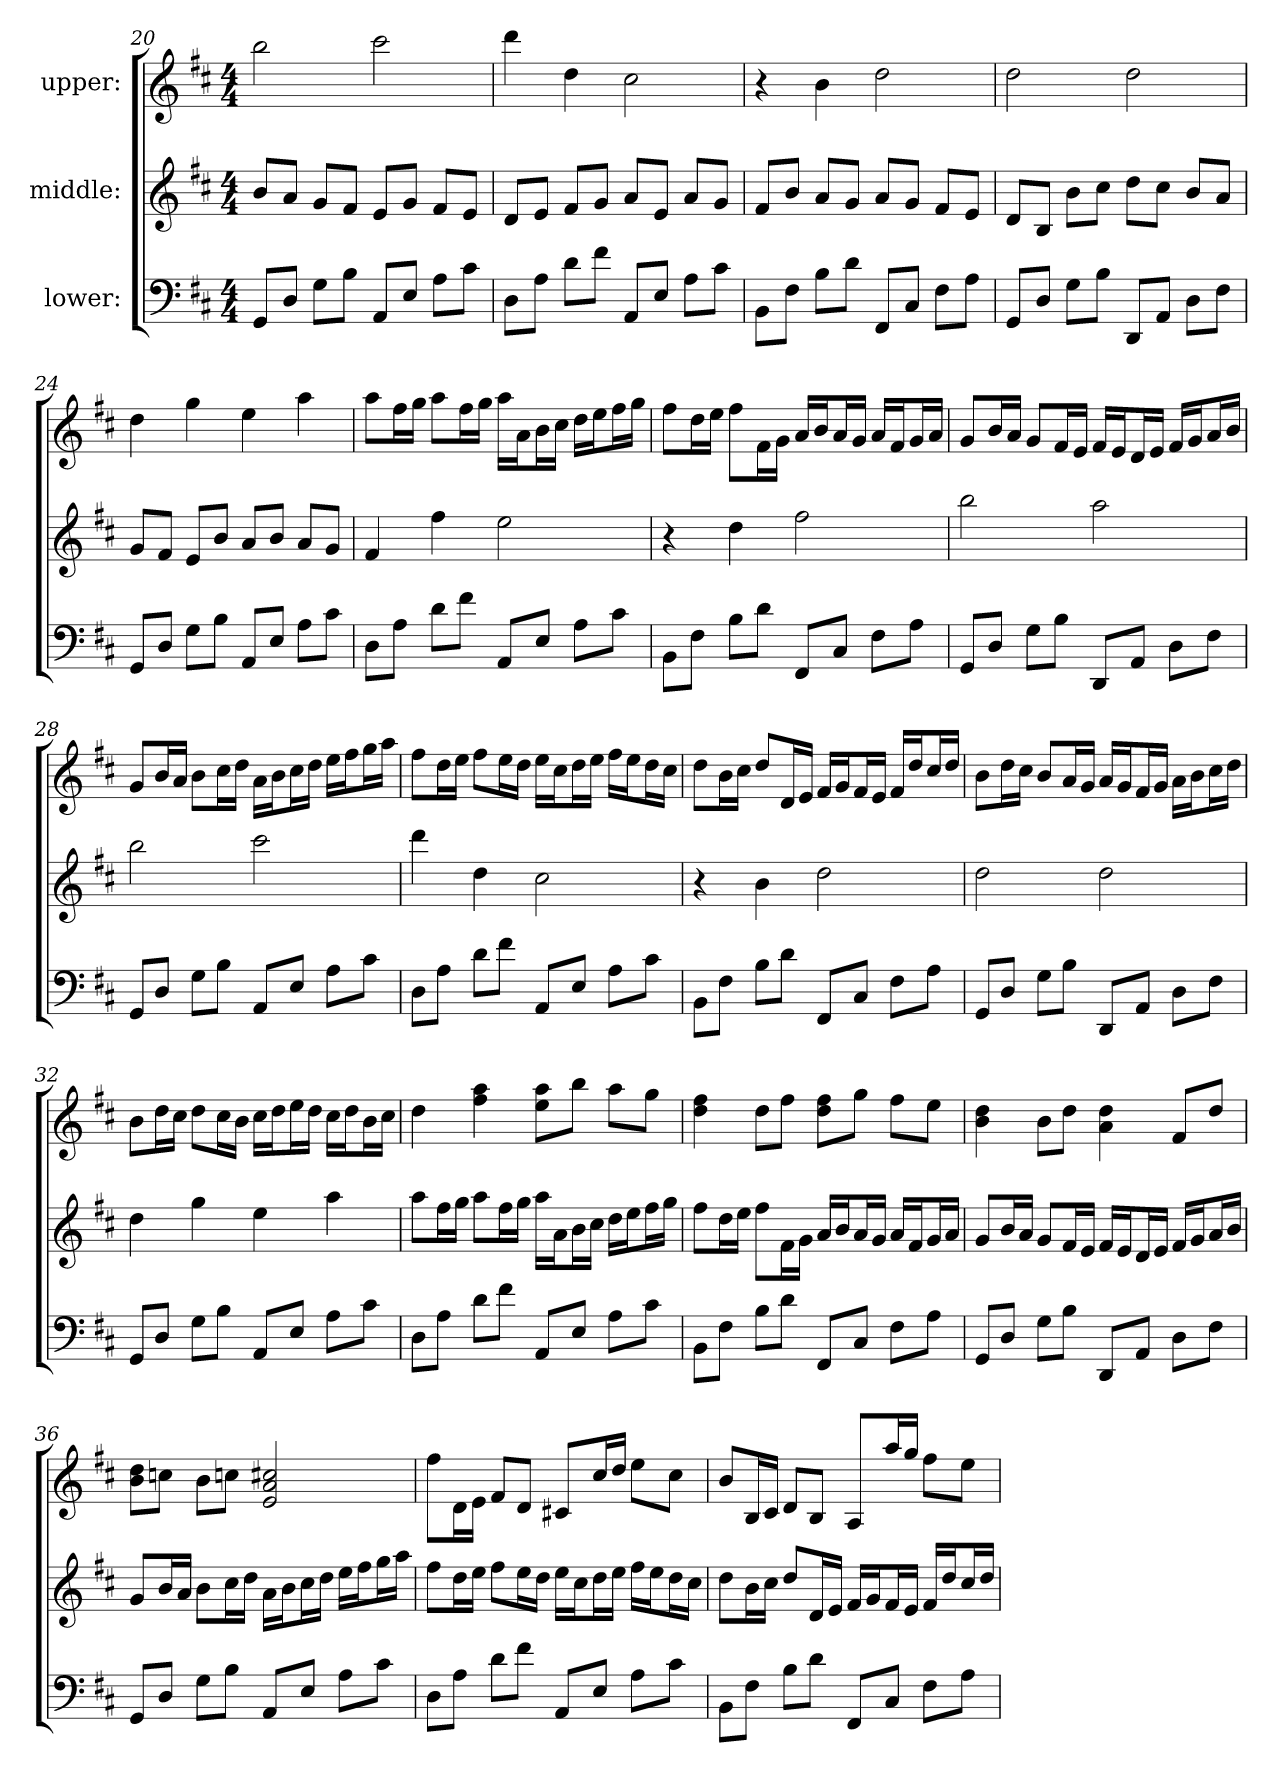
**kern	**kern	**kern
*part3	*part2	*part1
*staff3	*staff2	*staff1
*I"lower:	*I"middle:	*I"upper:
*clefF4	*clefG2	*clefG2
*k[f#c#]	*k[f#c#]	*k[f#c#]
*D:	*D:	*D:
*M4/4	*M4/4	*M4/4
=20	=20	=20
8GG/L	8b/L	2bb
8D/J	8a/J	.
8G\L	8g/L	.
8B\J	8f#/J	.
8AA/L	8e/L	2ccc#
8E/J	8g/J	.
8A\L	8f#/L	.
8c#\J	8e/J	.
=21	=21	=21
8D\L	8d/L	4ddd
8A\J	8e/J	.
8d\L	8f#/L	4dd
8f#\J	8g/J	.
8AA/L	8a/L	2cc#
8E/J	8e/J	.
8A\L	8a/L	.
8c#\J	8g/J	.
=22	=22	=22
8BB\L	8f#/L	4r
8F#\J	8b/J	.
8B\L	8a/L	4b
8d\J	8g/J	.
8FF#/L	8a/L	2dd
8C#/J	8g/J	.
8F#\L	8f#/L	.
8A\J	8e/J	.
=23	=23	=23
8GG/L	8d/L	2dd
8D/J	8B/J	.
8G\L	8b\L	.
8B\J	8cc#\J	.
8DD/L	8dd\L	2dd
8AA/J	8cc#\J	.
8D\L	8b/L	.
8F#\J	8a/J	.
=24	=24	=24
8GG/L	8g/L	4dd
8D/J	8f#/J	.
8G\L	8e/L	4gg
8B\J	8b/J	.
8AA/L	8a/L	4ee
8E/J	8b/J	.
8A\L	8a/L	4aa
8c#\J	8g/J	.
=25	=25	=25
8D\L	4f#	8aa\L
8A\J	.	16ff#\L
.	.	16gg\JJ
8d\L	4ff#	8aa\L
8f#\J	.	16ff#\L
.	.	16gg\JJ
8AA/L	2ee	16aa\LL
.	.	16a\J
8E/J	.	16b\L
.	.	16cc#\JJ
8A\L	.	16dd\LL
.	.	16ee\J
8c#\J	.	16ff#\L
.	.	16gg\JJ
=26	=26	=26
8BB\L	4r	8ff#\L
8F#\J	.	16dd\L
.	.	16ee\JJ
8B\L	4dd	8ff#\L
8d\J	.	16f#\L
.	.	16g\JJ
8FF#/L	2ff#	16a/LL
.	.	16b/J
8C#/J	.	16a/L
.	.	16g/JJ
8F#\L	.	16a/LL
.	.	16f#/J
8A\J	.	16g/L
.	.	16a/JJ
=27	=27	=27
8GG/L	2bb	8g/L
8D/J	.	16b/L
.	.	16a/JJ
8G\L	.	8g/L
8B\J	.	16f#/L
.	.	16e/JJ
8DD/L	2aa	16f#/LL
.	.	16e/J
8AA/J	.	16d/L
.	.	16e/JJ
8D\L	.	16f#/LL
.	.	16g/J
8F#\J	.	16a/L
.	.	16b/JJ
=28	=28	=28
8GG/L	2bb	8g/L
8D/J	.	16b/L
.	.	16a/JJ
8G\L	.	8b\L
8B\J	.	16cc#\L
.	.	16dd\JJ
8AA/L	2ccc#	16a\LL
.	.	16b\J
8E/J	.	16cc#\L
.	.	16dd\JJ
8A\L	.	16ee\LL
.	.	16ff#\J
8c#\J	.	16gg\L
.	.	16aa\JJ
=29	=29	=29
8D\L	4ddd	8ff#\L
8A\J	.	16dd\L
.	.	16ee\JJ
8d\L	4dd	8ff#\L
8f#\J	.	16ee\L
.	.	16dd\JJ
8AA/L	2cc#	16ee\LL
.	.	16cc#\J
8E/J	.	16dd\L
.	.	16ee\JJ
8A\L	.	16ff#\LL
.	.	16ee\J
8c#\J	.	16dd\L
.	.	16cc#\JJ
=30	=30	=30
8BB\L	4r	8dd\L
8F#\J	.	16b\L
.	.	16cc#\JJ
8B\L	4b	8dd/L
8d\J	.	16d/L
.	.	16e/JJ
8FF#/L	2dd	16f#/LL
.	.	16g/J
8C#/J	.	16f#/L
.	.	16e/JJ
8F#\L	.	16f#/LL
.	.	16dd/J
8A\J	.	16cc#/L
.	.	16dd/JJ
=31	=31	=31
8GG/L	2dd	8b\L
8D/J	.	16dd\L
.	.	16cc#\JJ
8G\L	.	8b/L
8B\J	.	16a/L
.	.	16g/JJ
8DD/L	2dd	16a/LL
.	.	16g/J
8AA/J	.	16f#/L
.	.	16g/JJ
8D\L	.	16a\LL
.	.	16b\J
8F#\J	.	16cc#\L
.	.	16dd\JJ
=32	=32	=32
8GG/L	4dd	8b\L
8D/J	.	16dd\L
.	.	16cc#\JJ
8G\L	4gg	8dd\L
8B\J	.	16cc#\L
.	.	16b\JJ
8AA/L	4ee	16cc#\LL
.	.	16dd\J
8E/J	.	16ee\L
.	.	16dd\JJ
8A\L	4aa	16cc#\LL
.	.	16dd\J
8c#\J	.	16b\L
.	.	16cc#\JJ
=33	=33	=33
8D\L	8aa\L	4dd
8A\J	16ff#\L	.
.	16gg\JJ	.
8d\L	8aa\L	4ff# 4aa
8f#\J	16ff#\L	.
.	16gg\JJ	.
8AA/L	16aa\LL	8ee\ 8aaL
.	16a\J	.
8E/J	16b\L	8bb\J
.	16cc#\JJ	.
8A\L	16dd\LL	8aa\L
.	16ee\J	.
8c#\J	16ff#\L	8gg\J
.	16gg\JJ	.
=34	=34	=34
8BB\L	8ff#\L	4dd 4ff#
8F#\J	16dd\L	.
.	16ee\JJ	.
8B\L	8ff#\L	8dd\L
8d\J	16f#\L	8ff#\J
.	16g\JJ	.
8FF#/L	16a/LL	8dd\ 8ff#L
.	16b/J	.
8C#/J	16a/L	8gg\J
.	16g/JJ	.
8F#\L	16a/LL	8ff#\L
.	16f#/J	.
8A\J	16g/L	8ee\J
.	16a/JJ	.
=35	=35	=35
8GG/L	8g/L	4b 4dd
8D/J	16b/L	.
.	16a/JJ	.
8G\L	8g/L	8b\L
8B\J	16f#/L	8dd\J
.	16e/JJ	.
8DD/L	16f#/LL	4a 4dd
.	16e/J	.
8AA/J	16d/L	.
.	16e/JJ	.
8D\L	16f#/LL	8f#/L
.	16g/J	.
8F#\J	16a/L	8dd/J
.	16b/JJ	.
=36	=36	=36
8GG/L	8g/L	8b\ 8ddL
8D/J	16b/L	8ccn\J
.	16a/JJ	.
8G\L	8b\L	8b\L
8B\J	16cc#\L	8ccn\J
.	16dd\JJ	.
8AA/L	16a\LL	2e 2a 2cc#X
.	16b\J	.
8E/J	16cc#\L	.
.	16dd\JJ	.
8A\L	16ee\LL	.
.	16ff#\J	.
8c#\J	16gg\L	.
.	16aa\JJ	.
=37	=37	=37
8D\L	8ff#\L	8ff#\L
8A\J	16dd\L	16d\L
.	16ee\JJ	16e\JJ
8d\L	8ff#\L	8f#/L
8f#\J	16ee\L	8d/J
.	16dd\JJ	.
8AA/L	16ee\LL	8c#X/L
.	16cc#\J	.
8E/J	16dd\L	16cc#/L
.	16ee\JJ	16dd/JJ
8A\L	16ff#\LL	8ee\L
.	16ee\J	.
8c#\J	16dd\L	8cc#\J
.	16cc#\JJ	.
=38	=38	=38
8BB\L	8dd\L	8b/L
8F#\J	16b\L	16B/L
.	16cc#\JJ	16c#/JJ
8B\L	8dd/L	8d/L
8d\J	16d/L	8B/J
.	16e/JJ	.
8FF#/L	16f#/LL	8A/L
.	16g/J	.
8C#/J	16f#/L	16aa/L
.	16e/JJ	16gg/JJ
8F#\L	16f#/LL	8ff#\L
.	16dd/J	.
8A\J	16cc#/L	8ee\J
.	16dd/JJ	.
=	=	=
*-	*-	*-
